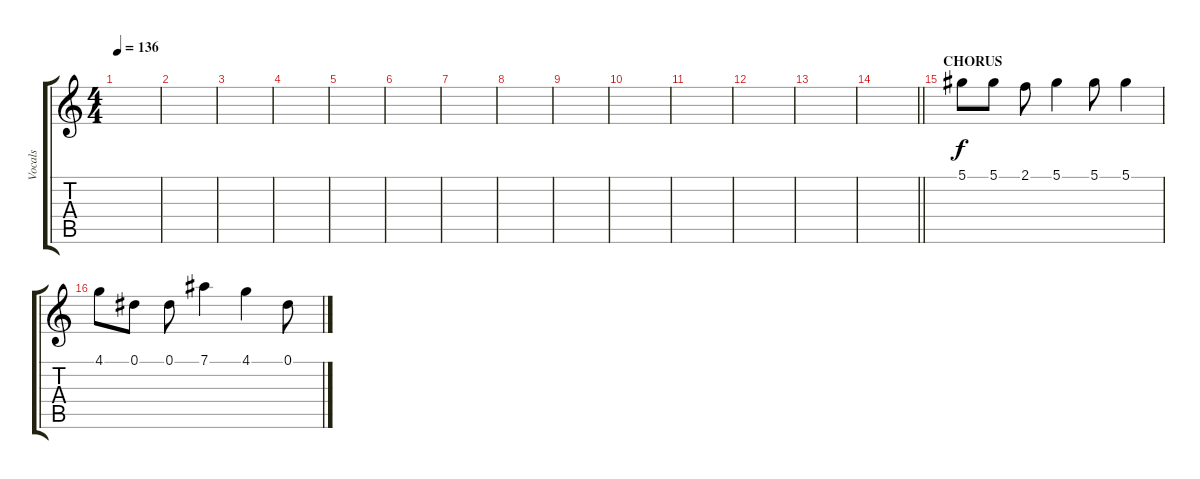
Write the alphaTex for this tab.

\track ("Vocals" "Vocals") {instrument acousticguitarsteel}
\staff {score tabs}
\tuning (Eb4 Bb3 Gb3 Db3 Ab2 Eb2) {hide}
\ts (4 4)
\tempo 136
\clef g2
\ks c
|
|
|
|
|
|
|
|
|
|
|
|
|
\barLineRight lightlight
|
\section ("" "CHORUS")
5.1.8 5.1.8 2.1.8 5.1.4 5.1.8 5.1.4 |
4.1.8 0.1.8 0.1.8 7.1.4 4.1.4 0.1.8
